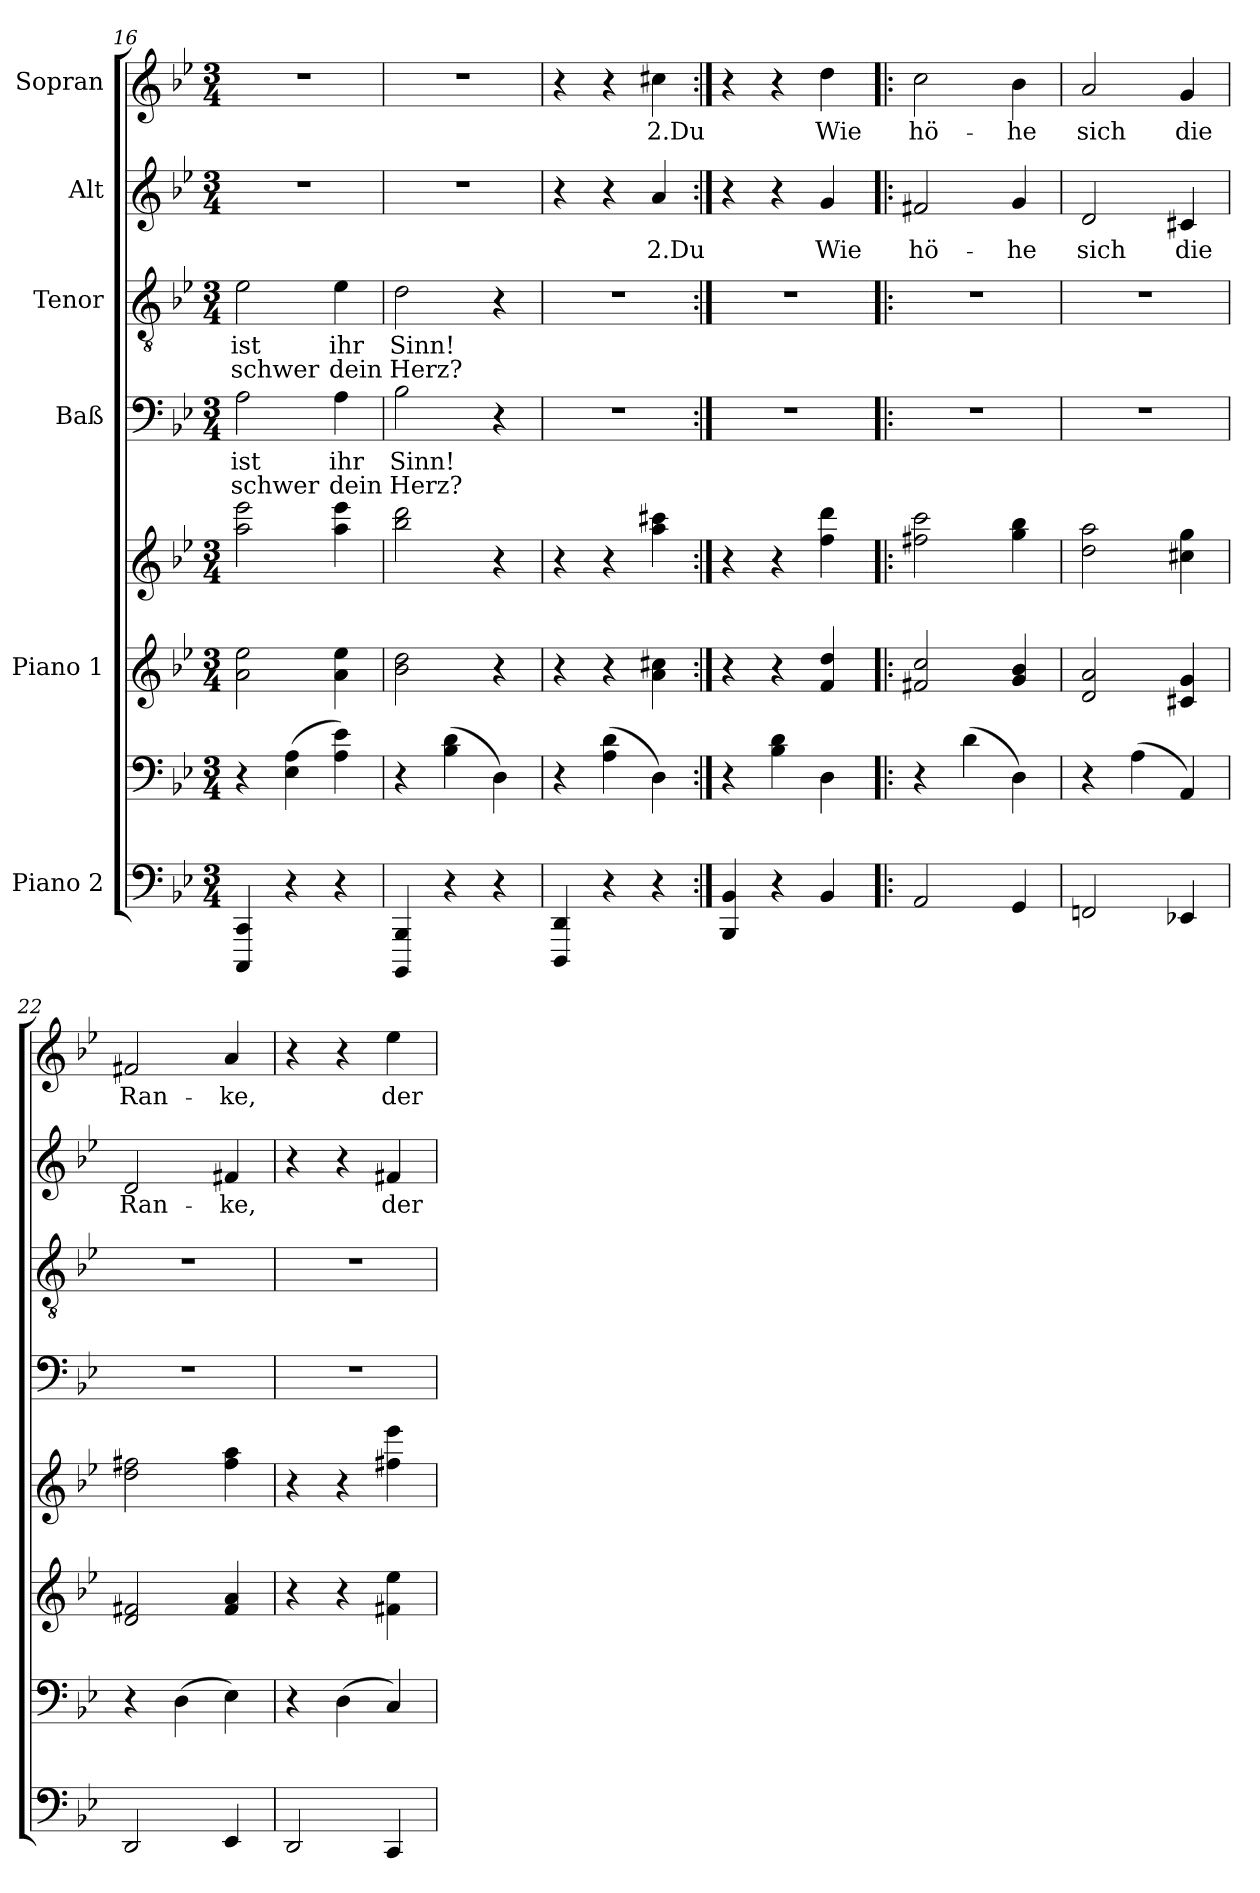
**kern	**kern	**kern	**kern	**kern	**text	**text	**kern	**text	**text	**kern	**text	**kern	**text
*part6	*part6	*part5	*part5	*part4	*part4	*part4	*part3	*part3	*part3	*part2	*part2	*part1	*part1
*staff8	*staff7	*staff6	*staff5	*staff4	*staff4	*staff4	*staff3	*staff3	*staff3	*staff2	*staff2	*staff1	*staff1
*I"Piano 2	*	*I"Piano 1	*	*I"Baß	*	*	*I"Tenor	*	*	*I"Alt	*	*I"Sopran	*
*clefF4	*clefF4	*clefG2	*clefG2	*clefF4	*	*	*clefGv2	*	*	*clefG2	*	*clefG2	*
*k[b-e-]	*k[b-e-]	*k[b-e-]	*k[b-e-]	*k[b-e-]	*	*	*k[b-e-]	*	*	*k[b-e-]	*	*k[b-e-]	*
*g:	*g:	*g:	*g:	*g:	*	*	*g:	*	*	*g:	*	*g:	*
*M3/4	*M3/4	*M3/4	*M3/4	*M3/4	*	*	*M3/4	*	*	*M3/4	*	*M3/4	*
=16	=16	=16	=16	=16	=16	=16	=16	=16	=16	=16	=16	=16	=16
4CCC/ 4CC/	4r	2a\ 2ee-\	2aa\ 2eee-\	2A\	ist	schwer	2e-\	ist	schwer	2.r	.	2.r	.
4r	(4E-\ 4A\	.	.	.	.	.	.	.	.	.	.	.	.
4r	4A\ 4e-\)	4a\ 4ee-\	4aa\ 4eee-\	4A\	ihr	dein	4e-\	ihr	dein	.	.	.	.
=17	=17	=17	=17	=17	=17	=17	=17	=17	=17	=17	=17	=17	=17
4BBBB-/ 4BBB-/	4r	2b-\ 2dd\	2bb-\ 2ddd\	2B-\	Sinn!	Herz?	2d\	Sinn!	Herz?	2.r	.	2.r	.
4r	(4B-\ 4d\	.	.	.	.	.	.	.	.	.	.	.	.
4r	4D\)	4r	4r	4r	.	.	4r	.	.	.	.	.	.
!!LO:PB:g=z
=18	=18	=18	=18	=18	=18	=18	=18	=18	=18	=18	=18	=18	=18
4DDD/ 4DD/	4r	4r	4r	2.r	.	.	2.r	.	.	4r	.	4r	.
4r	(4A\ 4d\	4r	4r	.	.	.	.	.	.	4r	.	4r	.
4r	4D\)	4a\ 4cc#X\	4aa\ 4ccc#X\	.	.	.	.	.	.	4a/	2.Du	4cc#X\	2.Du
=19:|!	=19:|!	=19:|!	=19:|!	=19:|!	=19:|!	=19:|!	=19:|!	=19:|!	=19:|!	=19:|!	=19:|!	=19:|!	=19:|!
4BBB-/ 4BB-/	4r	4r	4r	2.r	.	.	2.r	.	.	4r	.	4r	.
4r	4B-\ 4d\	4r	4r	.	.	.	.	.	.	4r	.	4r	.
4BB-/	4D\	4f/ 4dd/	4ff\ 4ddd\	.	.	.	.	.	.	4g/	Wie	4dd\	Wie
=20!|:	=20!|:	=20!|:	=20!|:	=20!|:	=20!|:	=20!|:	=20!|:	=20!|:	=20!|:	=20!|:	=20!|:	=20!|:	=20!|:
2AA/	4r	2f#X/ 2cc/	2ff#X\ 2ccc\	2.r	.	.	2.r	.	.	2f#X/	hö-	2cc\	hö-
.	(4d\	.	.	.	.	.	.	.	.	.	.	.	.
4GG/	4D\)	4g/ 4b-/	4gg\ 4bb-\	.	.	.	.	.	.	4g/	-he	4b-\	-he
=21	=21	=21	=21	=21	=21	=21	=21	=21	=21	=21	=21	=21	=21
2FFn/	4r	2d/ 2a/	2dd\ 2aa\	2.r	.	.	2.r	.	.	2d/	sich	2a/	sich
.	(4A\	.	.	.	.	.	.	.	.	.	.	.	.
4EE-X/	4AA/)	4c#X/ 4g/	4cc#X\ 4gg\	.	.	.	.	.	.	4c#X/	die	4g/	die
=22	=22	=22	=22	=22	=22	=22	=22	=22	=22	=22	=22	=22	=22
2DD/	4r	2d/ 2f#X/	2dd\ 2ff#X\	2.r	.	.	2.r	.	.	2d/	Ran-	2f#X/	Ran-
.	(4D\	.	.	.	.	.	.	.	.	.	.	.	.
4EE-/	4E-\)	4f#/ 4a/	4ff#\ 4aa\	.	.	.	.	.	.	4f#X/	-ke,	4a/	-ke,
=23	=23	=23	=23	=23	=23	=23	=23	=23	=23	=23	=23	=23	=23
2DD/	4r	4r	4r	2.r	.	.	2.r	.	.	4r	.	4r	.
.	(4D\	4r	4r	.	.	.	.	.	.	4r	.	4r	.
4CC/	4C/)	4f#X\ 4ee-\	4ff#X\ 4eee-\	.	.	.	.	.	.	4f#X/	der	4ee-\	der
=	=	=	=	=	=	=	=	=	=	=	=	=	=
*-	*-	*-	*-	*-	*-	*-	*-	*-	*-	*-	*-	*-	*-
